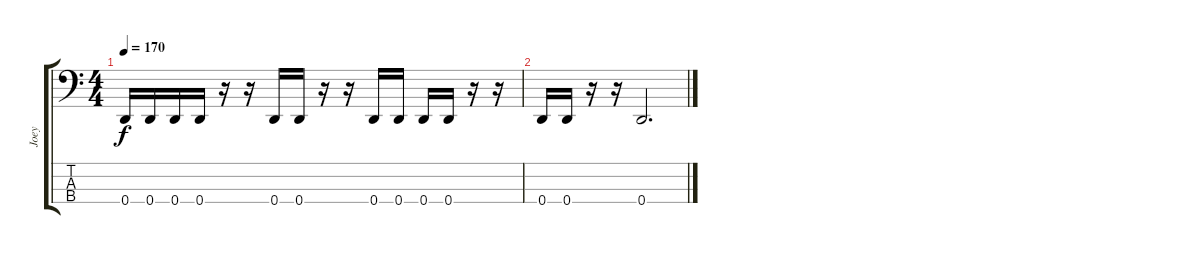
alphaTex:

\track ("Joey" "Joey") {instrument synthbass2 bank 255}
\staff {score tabs}
\tuning (F2 C2 G1 D1) {hide}
\ts (4 4)
\tempo 170
\clef f4
\ks c
0.4.16{dy f} 0.4.16 0.4.16 0.4.16 r.16 r.16 0.4.16 0.4.16 r.16 r.16 0.4.16 0.4.16 0.4.16 0.4.16 r.16 r.16 |
0.4.16 0.4.16 r.16 r.16 0.4.2{d}
